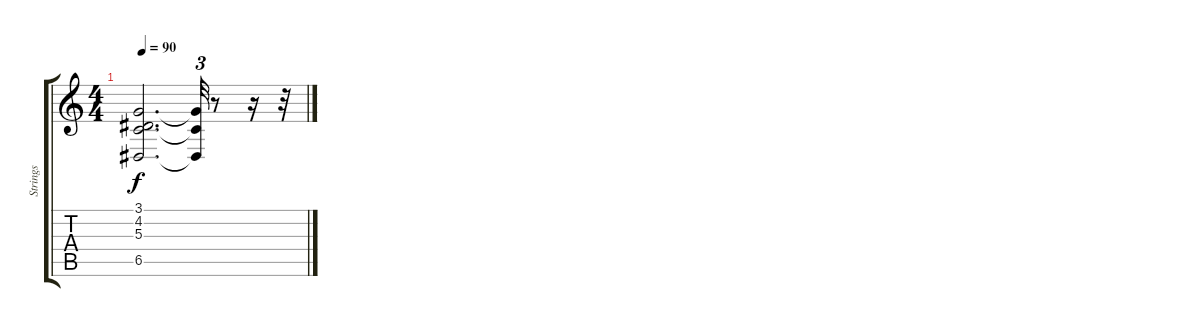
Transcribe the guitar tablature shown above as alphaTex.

\track ("Strings             " "Strings   ") {instrument stringensemble1}
\staff {score tabs}
\tuning (E4 B3 G3 D3 A2 E2) {hide}
\ts (4 4)
\tempo 90
\clef g2
\ks c
(3.1{t} 4.2{t} 5.3{t} 6.5{t}).2{d dy f} (3.1{t} 5.3{t} 6.5{t}).32{tu (3 2)} r.8 r.16 r.32
